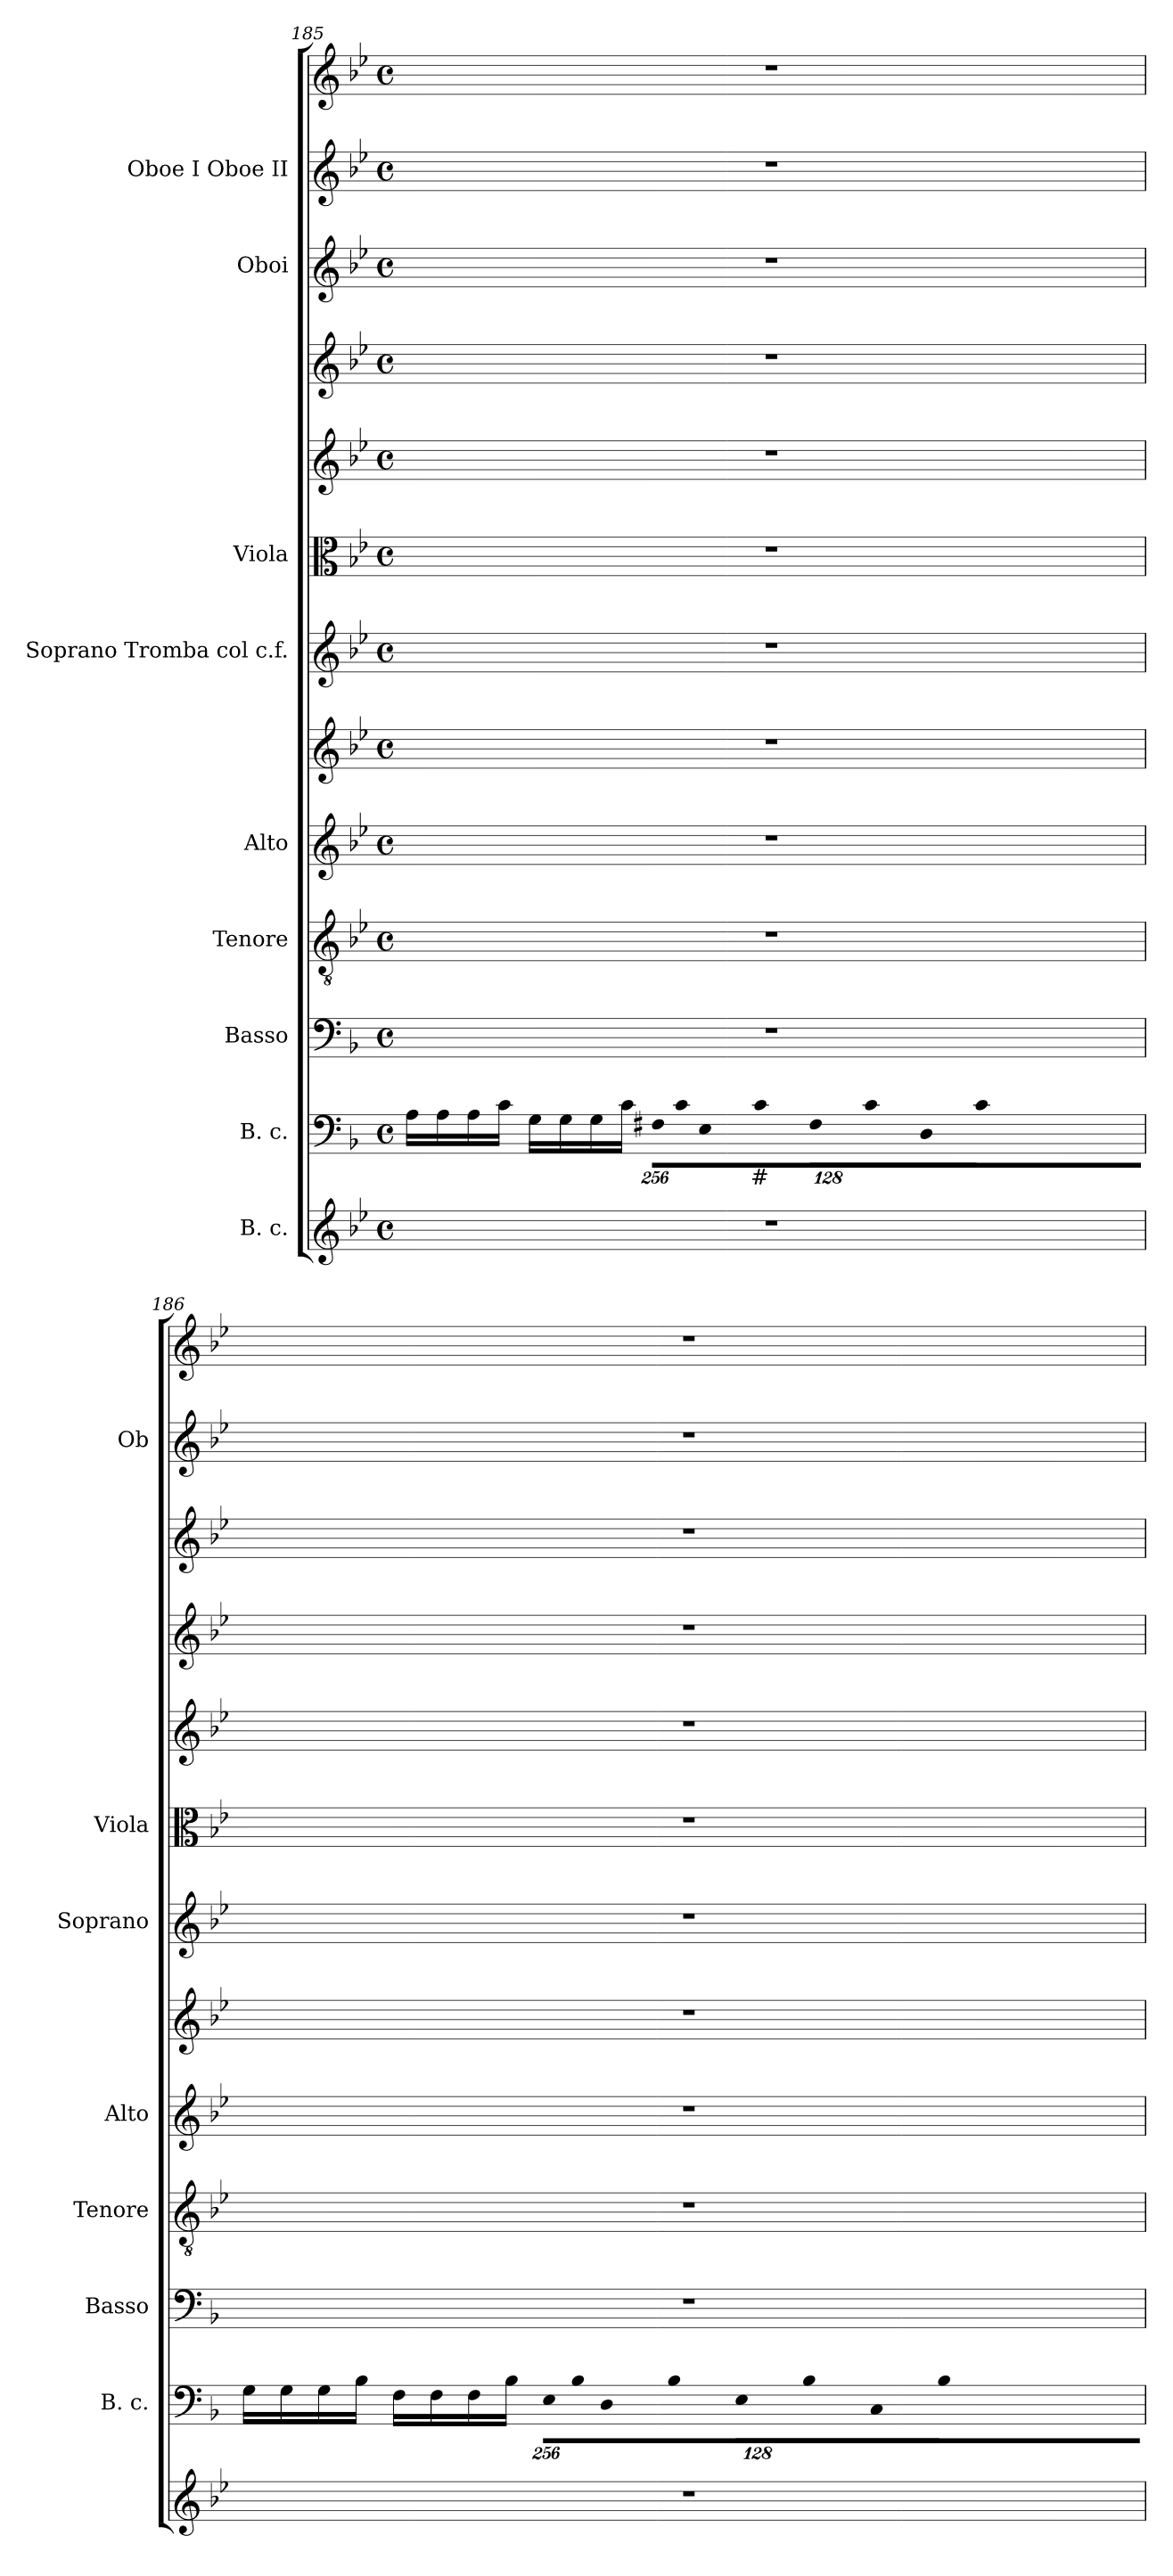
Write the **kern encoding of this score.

**kern	**kern	**kern	**kern	**kern	**kern	**kern	**kern	**kern	**kern	**kern	**kern	**kern
*part12	*part11	*part10	*part9	*part8	*part7	*part6	*part5	*part4	*part3	*part2	*part1	*part1
*staff13	*staff12	*staff11	*staff10	*staff9	*staff8	*staff7	*staff6	*staff5	*staff4	*staff3	*staff2	*staff1
*I"B. c.	*I"B. c.	*I"Basso	*I"Tenore	*I"Alto	*	*I"Soprano Tromba col c.f.	*I"Viola	*	*	*I"Oboi	*I"Oboe I Oboe II	*
*	*I'B. c.	*I'Basso	*I'Tenore	*I'Alto	*	*I'Soprano	*I'Viola	*	*	*	*I'Ob	*
*clefG2	*clefF4	*clefF4	*clefGv2	*clefG2	*clefG2	*clefG2	*clefC3	*clefG2	*clefG2	*clefG2	*clefG2	*clefG2
*k[b-e-]	*k[b-]	*k[b-]	*k[b-e-]	*k[b-e-]	*k[b-e-]	*k[b-e-]	*k[b-e-]	*k[b-e-]	*k[b-e-]	*k[b-e-]	*k[b-e-]	*k[b-e-]
*B-:	*F:	*F:	*B-:	*B-:	*B-:	*B-:	*B-:	*B-:	*B-:	*B-:	*B-:	*B-:
*M4/4	*M4/4	*M4/4	*M4/4	*M4/4	*M4/4	*M4/4	*M4/4	*M4/4	*M4/4	*M4/4	*M4/4	*M4/4
*met(c)	*met(c)	*met(c)	*met(c)	*met(c)	*met(c)	*met(c)	*met(c)	*met(c)	*met(c)	*met(c)	*met(c)	*met(c)
=185	=185	=185	=185	=185	=185	=185	=185	=185	=185	=185	=185	=185
1r	16A\LL	1r	1r	1r	1r	1r	1r	1r	1r	1r	1r	1r
.	16A\	.	.	.	.	.	.	.	.	.	.	.
.	16A\	.	.	.	.	.	.	.	.	.	.	.
.	16c\JJ	.	.	.	.	.	.	.	.	.	.	.
.	16G>\LL	.	.	.	.	.	.	.	.	.	.	.
.	16G\	.	.	.	.	.	.	.	.	.	.	.
.	16G\	.	.	.	.	.	.	.	.	.	.	.
.	16c\JJ	.	.	.	.	.	.	.	.	.	.	.
*	*Xbrackettup	*	*	*	*	*	*	*	*	*	*	*
!	!LO:N:vis=16	!	!	!	!	!	!	!	!	!	!	!
.	4096%171F#X>\LL	.	.	.	.	.	.	.	.	.	.	.
!	!LO:N:vis=16	!	!	!	!	!	!	!	!	!	!	!
.	2048%85c\	.	.	.	.	.	.	.	.	.	.	.
!	!LO:N:vis=16	!	!	!	!	!	!	!	!	!	!	!
.	4096%171E\	.	.	.	.	.	.	.	.	.	.	.
!	!LO:N:vis=16	!	!	!	!	!	!	!	!	!	!	!
.	4096%171c\JJ	.	.	.	.	.	.	.	.	.	.	.
!	!LO:N:vis=16	!	!	!	!	!	!	!	!	!	!	!
.	4096%97F#>\LL	.	.	.	.	.	.	.	.	.	.	.
!	!LO:N:vis=16	!	!	!	!	!	!	!	!	!	!	!
.	2048%49c\	.	.	.	.	.	.	.	.	.	.	.
!	!LO:N:vis=16	!	!	!	!	!	!	!	!	!	!	!
.	4096%97D\	.	.	.	.	.	.	.	.	.	.	.
!	!LO:TX:b:t=#	!	!	!	!	!	!	!	!	!	!	!
!	!LO:N:vis=16	!	!	!	!	!	!	!	!	!	!	!
.	2048%49c\JJ	.	.	.	.	.	.	.	.	.	.	.
.	8ryy	.	.	.	.	.	.	.	.	.	.	.
.	16ryy	.	.	.	.	.	.	.	.	.	.	.
.	32ryy	.	.	.	.	.	.	.	.	.	.	.
.	64ryy	.	.	.	.	.	.	.	.	.	.	.
.	512...ryy	.	.	.	.	.	.	.	.	.	.	.
!!LO:LB:g=z
=186	=186	=186	=186	=186	=186	=186	=186	=186	=186	=186	=186	=186
1r	16G\LL	1r	1r	1r	1r	1r	1r	1r	1r	1r	1r	1r
.	16G\	.	.	.	.	.	.	.	.	.	.	.
.	16G\	.	.	.	.	.	.	.	.	.	.	.
.	16B-\JJ	.	.	.	.	.	.	.	.	.	.	.
.	16F>\LL	.	.	.	.	.	.	.	.	.	.	.
.	16F\	.	.	.	.	.	.	.	.	.	.	.
.	16F\	.	.	.	.	.	.	.	.	.	.	.
.	16B-\JJ	.	.	.	.	.	.	.	.	.	.	.
!	!LO:N:vis=16	!	!	!	!	!	!	!	!	!	!	!
.	4096%171E>\LL	.	.	.	.	.	.	.	.	.	.	.
!	!LO:N:vis=16	!	!	!	!	!	!	!	!	!	!	!
.	2048%85B-\	.	.	.	.	.	.	.	.	.	.	.
!	!LO:N:vis=16	!	!	!	!	!	!	!	!	!	!	!
.	4096%171D\	.	.	.	.	.	.	.	.	.	.	.
!	!LO:N:vis=16	!	!	!	!	!	!	!	!	!	!	!
.	4096%171B-\JJ	.	.	.	.	.	.	.	.	.	.	.
!	!LO:N:vis=16	!	!	!	!	!	!	!	!	!	!	!
.	4096%97E>\LL	.	.	.	.	.	.	.	.	.	.	.
!	!LO:N:vis=16	!	!	!	!	!	!	!	!	!	!	!
.	2048%49B-\	.	.	.	.	.	.	.	.	.	.	.
!	!LO:N:vis=16	!	!	!	!	!	!	!	!	!	!	!
.	4096%97C\	.	.	.	.	.	.	.	.	.	.	.
!	!LO:N:vis=16	!	!	!	!	!	!	!	!	!	!	!
.	2048%49B-\JJ	.	.	.	.	.	.	.	.	.	.	.
.	8ryy	.	.	.	.	.	.	.	.	.	.	.
.	16ryy	.	.	.	.	.	.	.	.	.	.	.
.	32ryy	.	.	.	.	.	.	.	.	.	.	.
.	64ryy	.	.	.	.	.	.	.	.	.	.	.
.	512...ryy	.	.	.	.	.	.	.	.	.	.	.
=	=	=	=	=	=	=	=	=	=	=	=	=
*-	*-	*-	*-	*-	*-	*-	*-	*-	*-	*-	*-	*-
